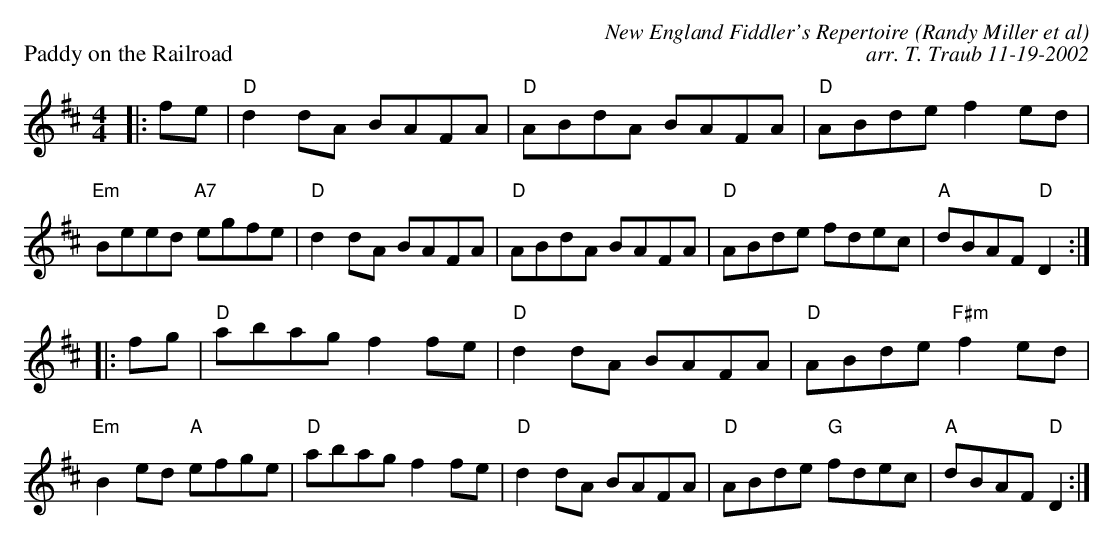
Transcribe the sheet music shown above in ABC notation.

X:1
P: Paddy on the Railroad
C: New England Fiddler's Repertoire (Randy Miller et al)
C: arr. T. Traub 11-19-2002
M: 4/4
L: 1/8
K: D
|: fe|"D"d2 dA BAFA|"D"ABdA BAFA|"D"ABde f2 ed|"Em"Beed "A7"egfe|\
  "D"d2 dA BAFA|"D"ABdA BAFA|"D"ABde fdec|"A"dBAF "D"D2 :|
|: fg|"D"abag f2 fe|"D"d2 dA BAFA|"D"ABde "F#m"f2 ed|"Em"B2 ed "A"efge|\
  "D"abag f2 fe|"D"d2 dA BAFA|"D"ABde "G"fdec|"A"dBAF "D"D2 :|
